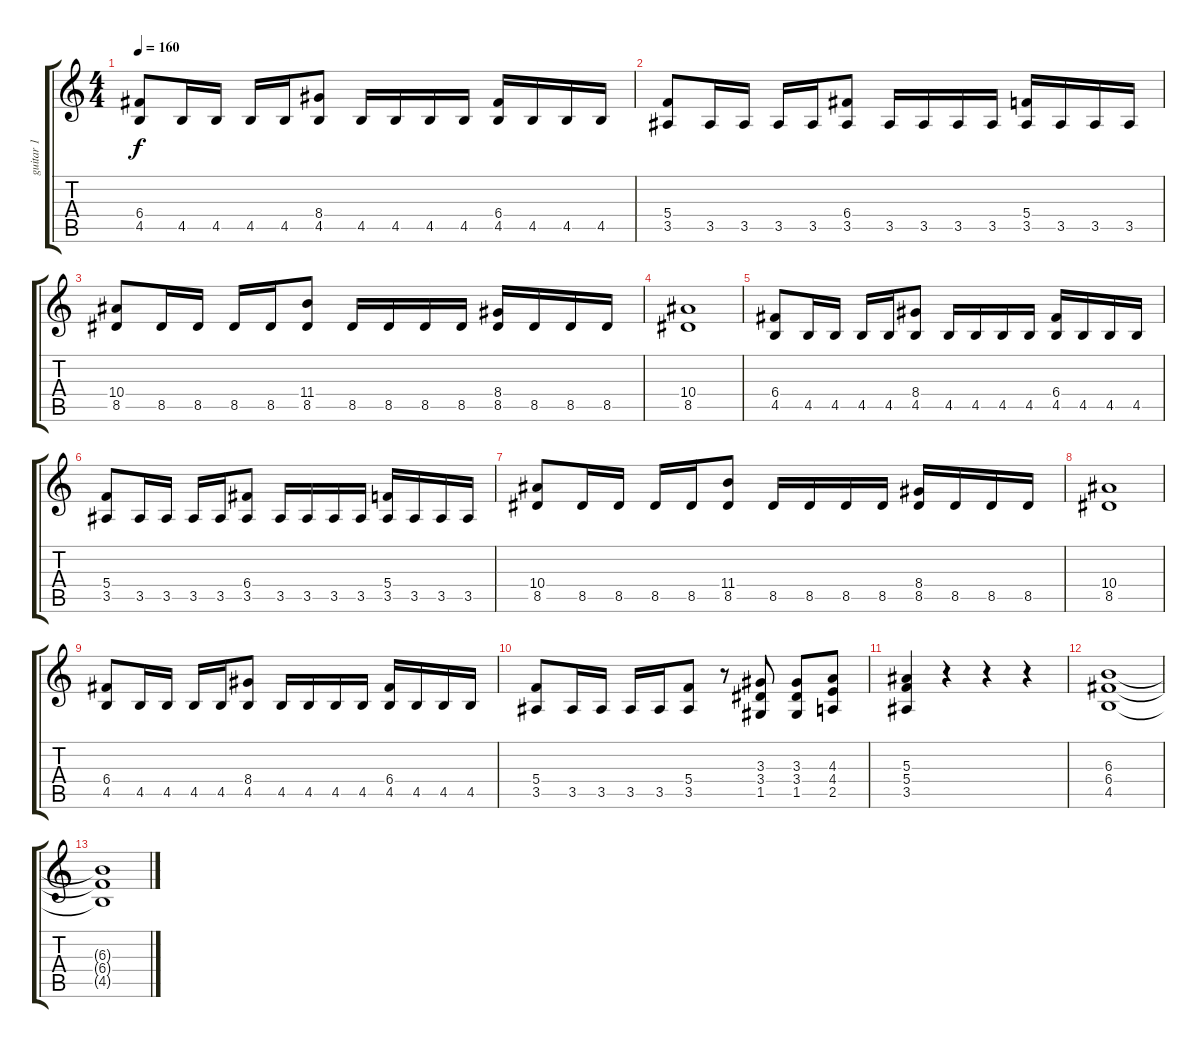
\track ("guitar 1" "guitar 1") {instrument distortionguitar}
\staff {score tabs}
\tuning (D4 A3 F3 C3 G2 D2) {hide}
\ts (4 4)
\tempo 160
\clef g2
\ks c
(6.4 4.5).8{dy f} 4.5.16 4.5.16 4.5.16 4.5.16 (8.4 4.5).8 4.5.16 4.5.16 4.5.16 4.5.16 (6.4 4.5).16 4.5.16 4.5.16 4.5.16 |
(5.4 3.5).8 3.5.16 3.5.16 3.5.16 3.5.16 (6.4 3.5).8 3.5.16 3.5.16 3.5.16 3.5.16 (5.4 3.5).16 3.5.16 3.5.16 3.5.16 |
(10.4 8.5).8 8.5.16 8.5.16 8.5.16 8.5.16 (11.4 8.5).8 8.5.16 8.5.16 8.5.16 8.5.16 (8.4 8.5).16 8.5.16 8.5.16 8.5.16 |
(10.4 8.5).1 |
(6.4 4.5).8 4.5.16 4.5.16 4.5.16 4.5.16 (8.4 4.5).8 4.5.16 4.5.16 4.5.16 4.5.16 (6.4 4.5).16 4.5.16 4.5.16 4.5.16 |
(5.4 3.5).8 3.5.16 3.5.16 3.5.16 3.5.16 (6.4 3.5).8 3.5.16 3.5.16 3.5.16 3.5.16 (5.4 3.5).16 3.5.16 3.5.16 3.5.16 |
(10.4 8.5).8 8.5.16 8.5.16 8.5.16 8.5.16 (11.4 8.5).8 8.5.16 8.5.16 8.5.16 8.5.16 (8.4 8.5).16 8.5.16 8.5.16 8.5.16 |
(10.4 8.5).1 |
(6.4 4.5).8 4.5.16 4.5.16 4.5.16 4.5.16 (8.4 4.5).8 4.5.16 4.5.16 4.5.16 4.5.16 (6.4 4.5).16 4.5.16 4.5.16 4.5.16 |
(5.4 3.5).8 3.5.16 3.5.16 3.5.16 3.5.16 (5.4 3.5).8 r.8 (3.3 3.4 1.5).8 (3.3 3.4 1.5).8 (4.3 4.4 2.5).8 |
(5.3 5.4 3.5).4 r.4 r.4 r.4 |
(6.3 6.4 4.5).1 |
(6.3{t} 6.4{t} 4.5{t}).1
